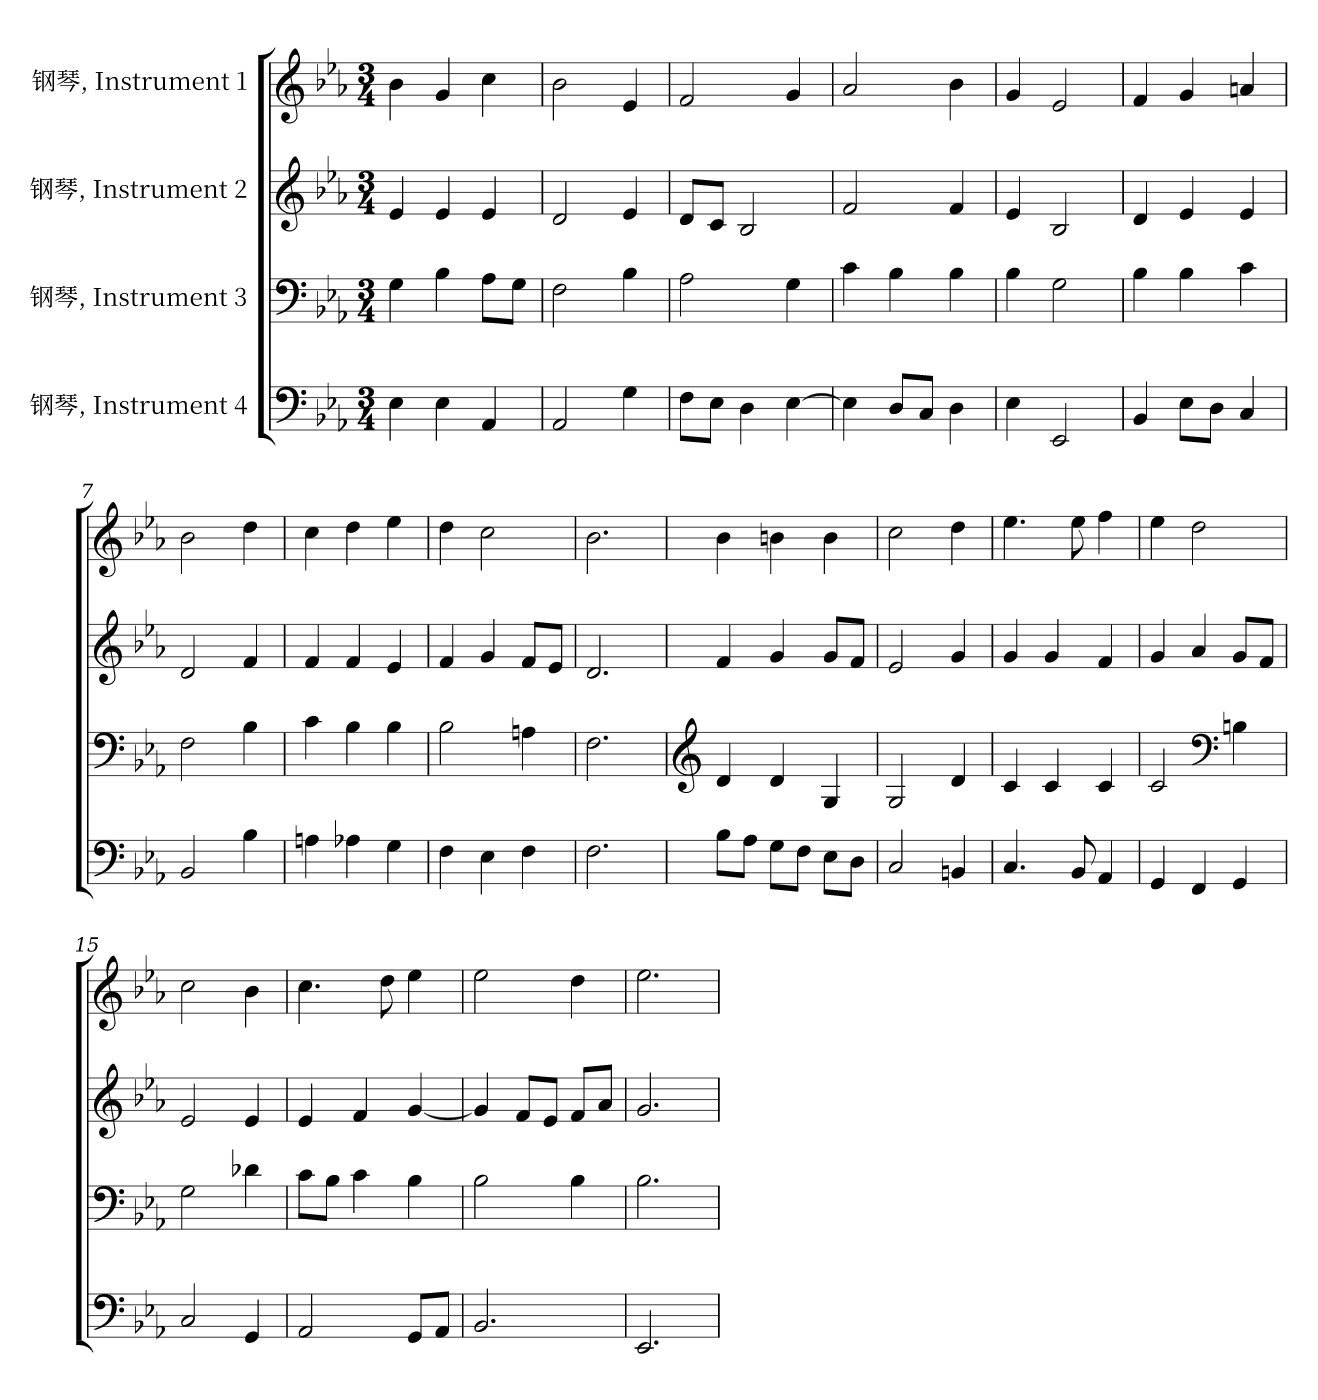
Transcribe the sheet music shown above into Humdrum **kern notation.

**kern	**kern	**kern	**kern
*part4	*part3	*part2	*part1
*staff4	*staff3	*staff2	*staff1
*I"钢琴, Instrument 4	*I"钢琴, Instrument 3	*I"钢琴, Instrument 2	*I"钢琴, Instrument 1
*clefF4	*clefF4	*clefG2	*clefG2
*k[b-e-a-]	*k[b-e-a-]	*k[b-e-a-]	*k[b-e-a-]
*M3/4	*M3/4	*M3/4	*M3/4
*MM96	*MM96	*MM96	*MM96
=1	=1	=1	=1
4E-\	4G\	4e-/	4b-\
4E-\	4B-\	4e-/	4g/
4AA-/	8A-\L	4e-/	4cc\
.	8G\J	.	.
=2	=2	=2	=2
2AA-/	2F\	2d/	2b-\
4G\	4B-\	4e-/	4e-/
=3	=3	=3	=3
8F\L	2A-\	8d/L	2f/
8E-\J	.	8c/J	.
4D\	.	2B-/	.
[4E-\	4G\	.	4g/
=4	=4	=4	=4
4E-\]	4c\	2f/	2a-/
8D/L	4B-\	.	.
8C/J	.	.	.
4D\	4B-\	4f/	4b-\
=5	=5	=5	=5
4E-\	4B-\	4e-/	4g/
2EE-/	2G\	2B-/	2e-/
=6	=6	=6	=6
4BB-/	4B-\	4d/	4f/
8E-\L	4B-\	4e-/	4g/
8D\J	.	.	.
4C/	4c\	4e-/	4an/
=7	=7	=7	=7
2BB-/	2F\	2d/	2b-\
4B-\	4B-\	4f/	4dd\
=8	=8	=8	=8
4An\	4c\	4f/	4cc\
4A-X\	4B-\	4f/	4dd\
4G\	4B-\	4e-/	4ee-\
!!LO:LB:g=z
=9	=9	=9	=9
4F\	2B-\	4f/	4dd\
4E-\	.	4g/	2cc\
4F\	4An\	8f/L	.
.	.	8e-/J	.
=10	=10	=10	=10
2.F\	2.F\	2.d/	2.b-\
=11	=11	=11	=11
*	*clefG2	*	*
8B-\L	4d/	4f/	4b-\
8A-\J	.	.	.
8G\L	4d/	4g/	4bn\
8F\J	.	.	.
8E-\L	4G/	8g/L	4b\
8D\J	.	8f/J	.
=12	=12	=12	=12
2C/	2G/	2e-/	2cc\
4BBn/	4d/	4g/	4dd\
=13	=13	=13	=13
4.C/	4c/	4g/	4.ee-\
.	4c/	4g/	.
8BB-/	.	.	8ee-\
4AA-/	4c/	4f/	4ff\
=14	=14	=14	=14
4GG/	2c/	4g/	4ee-\
4FF/	.	4a-/	2dd\
*	*clefF4	*	*
4GG/	4Bn\	8g/L	.
.	.	8f/J	.
=15	=15	=15	=15
2C/	2G\	2e-/	2cc\
4GG/	4d-X\	4e-/	4b-\
=16	=16	=16	=16
2AA-/	8c\L	4e-/	4.cc\
.	8B-\J	.	.
.	4c\	4f/	.
.	.	.	8dd\
8GG/L	4B-\	[4g/	4ee-\
8AA-/J	.	.	.
!!LO:LB:g=z
=17	=17	=17	=17
2.BB-/	2B-\	4g/]	2ee-\
.	.	8f/L	.
.	.	8e-/J	.
.	4B-\	8f/L	4dd\
.	.	8a-/J	.
=18	=18	=18	=18
2.EE-/	2.B-\	2.g/	2.ee-\
=	=	=	=
*-	*-	*-	*-
